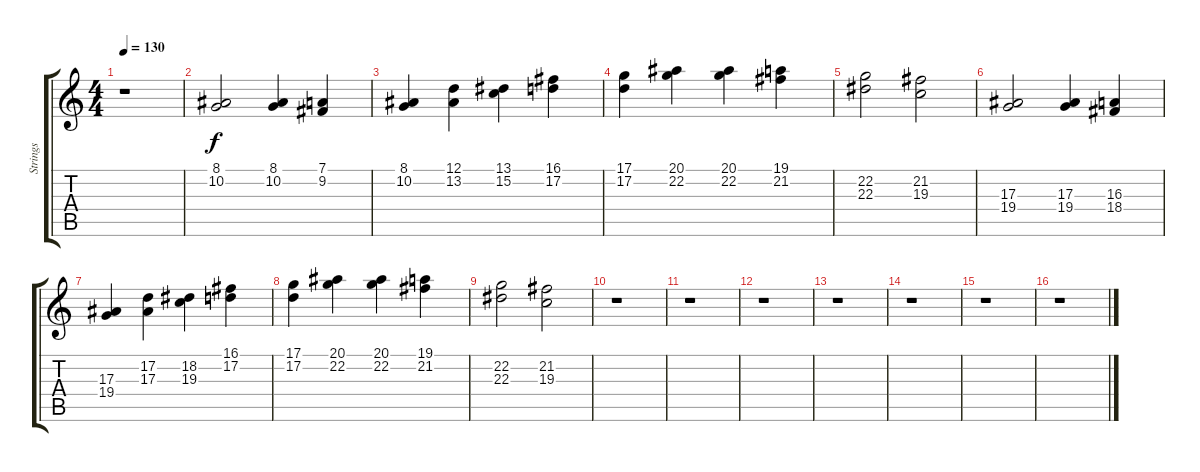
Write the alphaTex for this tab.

\track ("Strings" "Strings") {instrument stringensemble1}
\staff {score tabs}
\tuning (D4 A3 F3 C3 G2 D2) {hide}
\ts (4 4)
\tempo 130
\clef g2
\ks c
r.1{dy f} |
(8.1 10.2).2 (8.1 10.2).4 (7.1 9.2).4 |
(8.1 10.2).4 (12.1 13.2).4 (13.1 15.2).4 (16.1 17.2).4 |
(17.1 17.2).4 (20.1 22.2).4 (20.1 22.2).4 (19.1 21.2).4 |
(22.2 22.3).2 (21.2 19.3).2 |
(17.3 19.4).2 (17.3 19.4).4 (16.3 18.4).4 |
(17.3 19.4).4 (17.2 17.3).4 (18.2 19.3).4 (16.1 17.2).4 |
(17.1 17.2).4 (20.1 22.2).4 (20.1 22.2).4 (19.1 21.2).4 |
(22.2 22.3).2 (21.2 19.3).2 |
r.1 |
r.1 |
r.1 |
r.1 |
r.1 |
r.1 |
r.1
